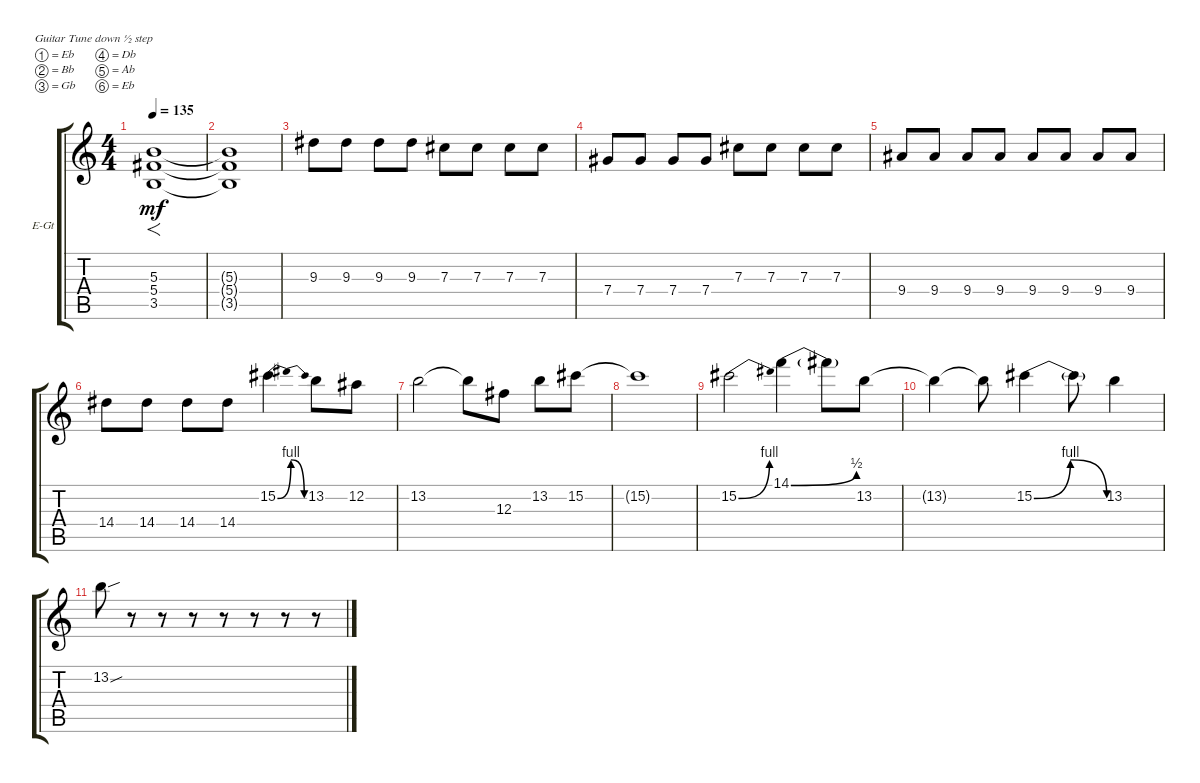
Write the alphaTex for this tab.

\defaultSystemsLayout 4
\bracketExtendMode groupsimilarinstruments
\firstSystemTrackNameOrientation horizontal
\otherSystemsTrackNameOrientation horizontal
\track ("Electric Guitar" "E-Gt") {instrument overdrivenguitar}
\staff {score tabs}
\tuning (Eb4 Bb3 Gb3 Db3 Ab2 Eb2)
\ts (4 4)
\tempo 135
\clef g2
\ks c
(3.5 5.4 5.3).1{f dy mf instrument overdrivenguitar} |
(3.5{t} 5.4{t} 5.3{t}).1 |
9.3.8 9.3.8 9.3.8 9.3.8 7.3.8 7.3.8 7.3.8 7.3.8 |
7.4.8 7.4.8 7.4.8 7.4.8 7.3.8 7.3.8 7.3.8 7.3.8 |
9.4.8 9.4.8 9.4.8 9.4.8 9.4.8 9.4.8 9.4.8 9.4.8 |
14.4.8 14.4.8 14.4.8 14.4.8 15.2{be (bendrelease 0 0 10.2 4 20.4 4 30 0)}.4 13.2.8 12.2.8 |
13.2.2 13.2{t}.8 12.3.8 13.2.8 15.2.8 |
15.2{t}.1 |
15.2{be (bend 0 0 15 4)}.2 14.1{be (bend 0 0 15.6 2)}.4 14.1{t}.8 13.2.8 |
13.2{t}.4 13.2{t}.8 15.2{be (bendrelease 0 0 10.2 4 20.4 4 30 0)}.4 15.2{t}.8 13.2.4 |
13.2{sou}.8 r.8 r.8 r.8 r.8 r.8 r.8 r.8
